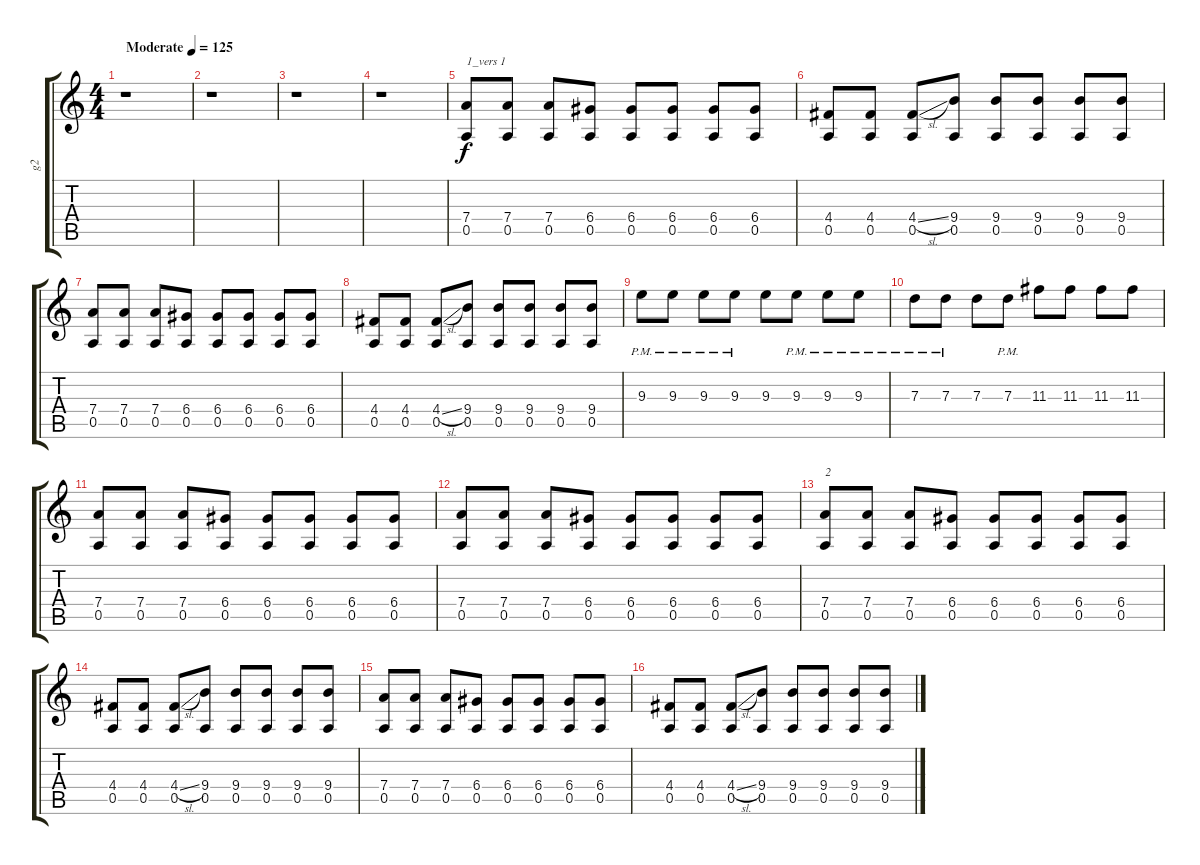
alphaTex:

\track ("g2" "g2") {instrument overdrivenguitar}
\staff {score tabs}
\tuning (E4 B3 G3 D3 A2 E2) {hide}
\ts (4 4)
\tempo (125 "Moderate")
\clef g2
\ks c
r.1{dy f instrument overdrivenguitar} |
r.1 |
r.1 |
r.1 |
(7.4 0.5).8{txt "1_vers 1"} (7.4 0.5).8 (7.4 0.5).8 (6.4 0.5).8 (6.4 0.5).8 (6.4 0.5).8 (6.4 0.5).8 (6.4 0.5).8 |
(4.4 0.5).8 (4.4 0.5).8 (4.4{sl} 0.5).8 (9.4 0.5).8 (9.4 0.5).8 (9.4 0.5).8 (9.4 0.5).8 (9.4 0.5).8 |
(7.4 0.5).8 (7.4 0.5).8 (7.4 0.5).8 (6.4 0.5).8 (6.4 0.5).8 (6.4 0.5).8 (6.4 0.5).8 (6.4 0.5).8 |
(4.4 0.5).8 (4.4 0.5).8 (4.4{sl} 0.5).8 (9.4 0.5).8 (9.4 0.5).8 (9.4 0.5).8 (9.4 0.5).8 (9.4 0.5).8 |
9.3{pm}.8 9.3{pm}.8 9.3{pm}.8 9.3{pm}.8 9.3.8 9.3{pm}.8 9.3{pm}.8 9.3{pm}.8 |
7.3{pm}.8 7.3{pm}.8 7.3.8 7.3{pm}.8 11.3.8 11.3.8 11.3.8 11.3.8 |
(7.4 0.5).8 (7.4 0.5).8 (7.4 0.5).8 (6.4 0.5).8 (6.4 0.5).8 (6.4 0.5).8 (6.4 0.5).8 (6.4 0.5).8 |
(7.4 0.5).8 (7.4 0.5).8 (7.4 0.5).8 (6.4 0.5).8 (6.4 0.5).8 (6.4 0.5).8 (6.4 0.5).8 (6.4 0.5).8 |
(7.4 0.5).8{txt "2"} (7.4 0.5).8 (7.4 0.5).8 (6.4 0.5).8 (6.4 0.5).8 (6.4 0.5).8 (6.4 0.5).8 (6.4 0.5).8 |
(4.4 0.5).8 (4.4 0.5).8 (4.4{sl} 0.5).8 (9.4 0.5).8 (9.4 0.5).8 (9.4 0.5).8 (9.4 0.5).8 (9.4 0.5).8 |
(7.4 0.5).8 (7.4 0.5).8 (7.4 0.5).8 (6.4 0.5).8 (6.4 0.5).8 (6.4 0.5).8 (6.4 0.5).8 (6.4 0.5).8 |
(4.4 0.5).8 (4.4 0.5).8 (4.4{sl} 0.5).8 (9.4 0.5).8 (9.4 0.5).8 (9.4 0.5).8 (9.4 0.5).8 (9.4 0.5).8
